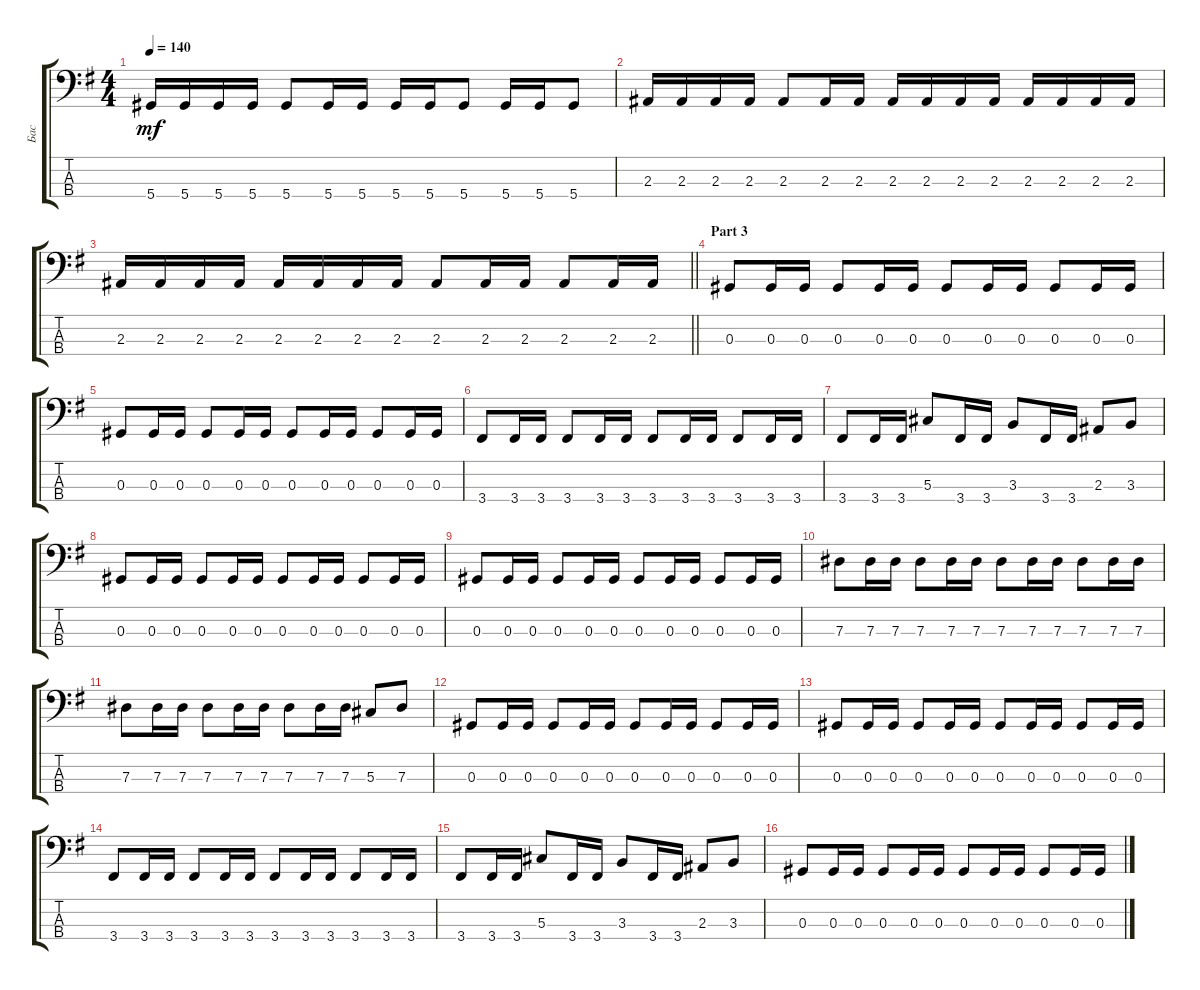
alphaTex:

\track ("Бас" "Бас") {instrument electricbassfinger}
\staff {score tabs}
\tuning (Gb2 Db2 Ab1 Eb1) {hide}
\ts (4 4)
\tempo 140
\clef f4
\ks eminor
5.4.16{dy mf} 5.4.16 5.4.16 5.4.16 5.4.8 5.4.16 5.4.16 5.4.16 5.4.16 5.4.8 5.4.16 5.4.16 5.4.8 |
2.3.16 2.3.16 2.3.16 2.3.16 2.3.8 2.3.16 2.3.16 2.3.16 2.3.16 2.3.16 2.3.16 2.3.16 2.3.16 2.3.16 2.3.16 |
\barLineRight lightlight
2.3.16 2.3.16 2.3.16 2.3.16 2.3.16 2.3.16 2.3.16 2.3.16 2.3.8 2.3.16 2.3.16 2.3.8 2.3.16 2.3.16 |
\section ("" "Part 3")
0.3.8 0.3.16 0.3.16 0.3.8 0.3.16 0.3.16 0.3.8 0.3.16 0.3.16 0.3.8 0.3.16 0.3.16 |
0.3.8 0.3.16 0.3.16 0.3.8 0.3.16 0.3.16 0.3.8 0.3.16 0.3.16 0.3.8 0.3.16 0.3.16 |
3.4.8 3.4.16 3.4.16 3.4.8 3.4.16 3.4.16 3.4.8 3.4.16 3.4.16 3.4.8 3.4.16 3.4.16 |
3.4.8 3.4.16 3.4.16 5.3.8 3.4.16 3.4.16 3.3.8 3.4.16 3.4.16 2.3.8 3.3.8 |
0.3.8 0.3.16 0.3.16 0.3.8 0.3.16 0.3.16 0.3.8 0.3.16 0.3.16 0.3.8 0.3.16 0.3.16 |
0.3.8 0.3.16 0.3.16 0.3.8 0.3.16 0.3.16 0.3.8 0.3.16 0.3.16 0.3.8 0.3.16 0.3.16 |
7.3.8 7.3.16 7.3.16 7.3.8 7.3.16 7.3.16 7.3.8 7.3.16 7.3.16 7.3.8 7.3.16 7.3.16 |
7.3.8 7.3.16 7.3.16 7.3.8 7.3.16 7.3.16 7.3.8 7.3.16 7.3.16 5.3.8 7.3.8 |
0.3.8 0.3.16 0.3.16 0.3.8 0.3.16 0.3.16 0.3.8 0.3.16 0.3.16 0.3.8 0.3.16 0.3.16 |
0.3.8 0.3.16 0.3.16 0.3.8 0.3.16 0.3.16 0.3.8 0.3.16 0.3.16 0.3.8 0.3.16 0.3.16 |
3.4.8 3.4.16 3.4.16 3.4.8 3.4.16 3.4.16 3.4.8 3.4.16 3.4.16 3.4.8 3.4.16 3.4.16 |
3.4.8 3.4.16 3.4.16 5.3.8 3.4.16 3.4.16 3.3.8 3.4.16 3.4.16 2.3.8 3.3.8 |
0.3.8 0.3.16 0.3.16 0.3.8 0.3.16 0.3.16 0.3.8 0.3.16 0.3.16 0.3.8 0.3.16 0.3.16
